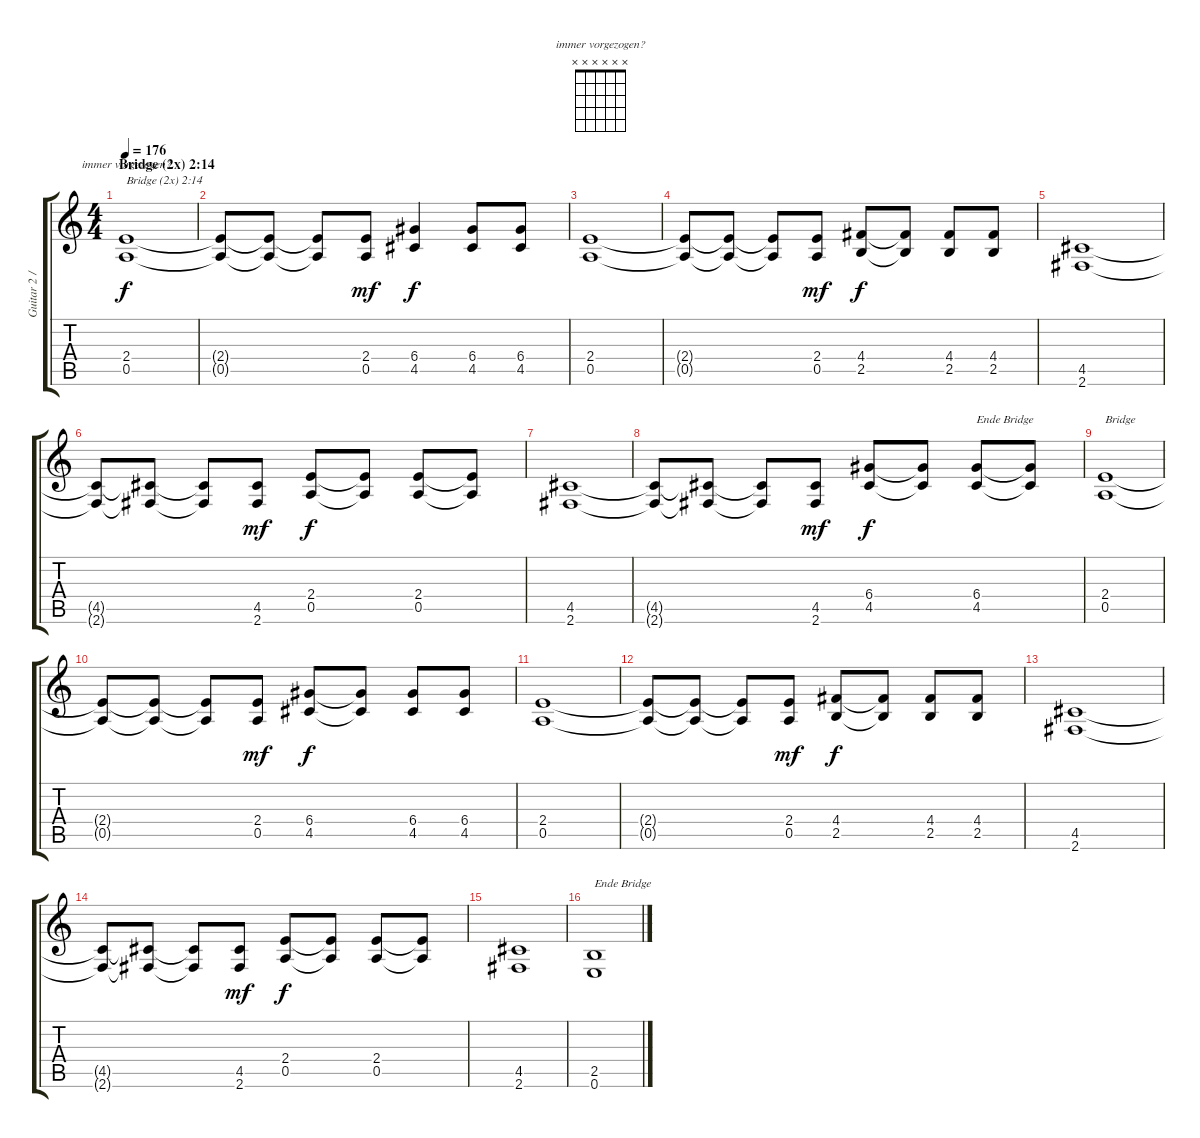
\track ("Guitar 2 / Solo" "Guitar 2 /") {instrument distortionguitar}
\staff {score tabs}
\tuning (E4 B3 G3 D3 A2 E2) {hide}
\chord ("immer vorgezogen?" x x x x x x)
\ts (4 4)
\section ("" "Bridge (2x) 2:14")
\tempo 176
\clef g2
\ks c
(2.4 0.5).1{ch "immer vorgezogen?" txt "Bridge (2x) 2:14" dy f} |
(2.4{t} 0.5{t}).8 (2.4{t} 0.5{t}).8 (2.4{t} 0.5{t}).8 (2.4 0.5).8{dy mf} (6.4 4.5).4{dy f} (6.4 4.5).8 (6.4 4.5).8 |
(2.4 0.5).1 |
(2.4{t} 0.5{t}).8 (2.4{t} 0.5{t}).8 (2.4{t} 0.5{t}).8 (2.4 0.5).8{dy mf} (4.4 2.5).8{dy f} (4.4{t} 2.5{t}).8 (4.4 2.5).8 (4.4 2.5).8 |
(4.5 2.6).1 |
(4.5{t} 2.6{t}).8 (4.5{t} 2.6{t}).8 (4.5{t} 2.6{t}).8 (4.5 2.6).8{dy mf} (2.4 0.5).8{dy f} (2.4{t} 0.5{t}).8 (2.4 0.5).8 (2.4{t} 0.5{t}).8 |
(4.5 2.6).1 |
(4.5{t} 2.6{t}).8 (4.5{t} 2.6{t}).8 (4.5{t} 2.6{t}).8 (4.5 2.6).8{dy mf} (6.4 4.5).8{dy f} (6.4{t} 4.5{t}).8 (6.4 4.5).8{txt "Ende Bridge"} (6.4{t} 4.5{t}).8 |
(2.4 0.5).1{txt "Bridge"} |
(2.4{t} 0.5{t}).8 (2.4{t} 0.5{t}).8 (2.4{t} 0.5{t}).8 (2.4 0.5).8{dy mf} (6.4 4.5).8{dy f} (6.4{t} 4.5{t}).8 (6.4 4.5).8 (6.4 4.5).8 |
(2.4 0.5).1 |
(2.4{t} 0.5{t}).8 (2.4{t} 0.5{t}).8 (2.4{t} 0.5{t}).8 (2.4 0.5).8{dy mf} (4.4 2.5).8{dy f} (4.4{t} 2.5{t}).8 (4.4 2.5).8 (4.4 2.5).8 |
(4.5 2.6).1 |
(4.5{t} 2.6{t}).8 (4.5{t} 2.6{t}).8 (4.5{t} 2.6{t}).8 (4.5 2.6).8{dy mf} (2.4 0.5).8{dy f} (2.4{t} 0.5{t}).8 (2.4 0.5).8 (2.4{t} 0.5{t}).8 |
(4.5 2.6).1 |
(2.5 0.6).1{txt "Ende Bridge"}
